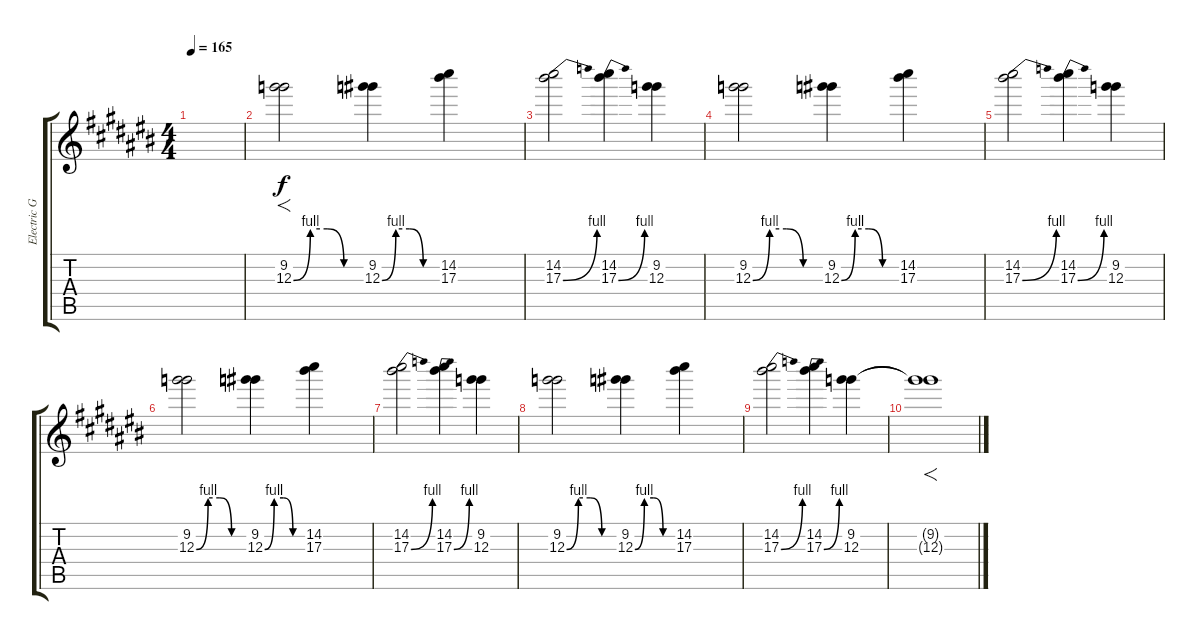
\track ("Electric Guitar" "Electric G") {instrument overdrivenguitar}
\staff {score tabs}
\tuning (E5 B4 G4 D4 A3 E3) {hide}
\ts (4 4)
\tempo 165
\clef g2
\ks c#
|
(9.2 12.3{be (custom 0 0 15 4 30 4 45 0 60 0)}).2{f} (9.2 12.3{be (custom 0 0 15 4 30 4 45 0 60 0)}).4 (14.2 17.3).4 |
(14.2 17.3{be (bend 0 0 60 4)}).2 (14.2 17.3{be (bend 0 0 60 4)}).4 (9.2 12.3).4 |
(9.2 12.3{be (custom 0 0 15 4 30 4 45 0 60 0)}).2 (9.2 12.3{be (custom 0 0 15 4 30 4 45 0 60 0)}).4 (14.2 17.3).4 |
(14.2 17.3{be (bend 0 0 60 4)}).2 (14.2 17.3{be (bend 0 0 60 4)}).4 (9.2 12.3).4 |
(9.2 12.3{be (custom 0 0 15 4 30 4 45 0 60 0)}).2 (9.2 12.3{be (custom 0 0 15 4 30 4 45 0 60 0)}).4 (14.2 17.3).4 |
(14.2 17.3{be (bend 0 0 60 4)}).2 (14.2 17.3{be (bend 0 0 60 4)}).4 (9.2 12.3).4 |
(9.2 12.3{be (custom 0 0 15 4 30 4 45 0 60 0)}).2 (9.2 12.3{be (custom 0 0 15 4 30 4 45 0 60 0)}).4 (14.2 17.3).4 |
(14.2 17.3{be (bend 0 0 60 4)}).2 (14.2 17.3{be (bend 0 0 60 4)}).4 (9.2 12.3).4 |
(9.2{t} 12.3{t}).1{f}
